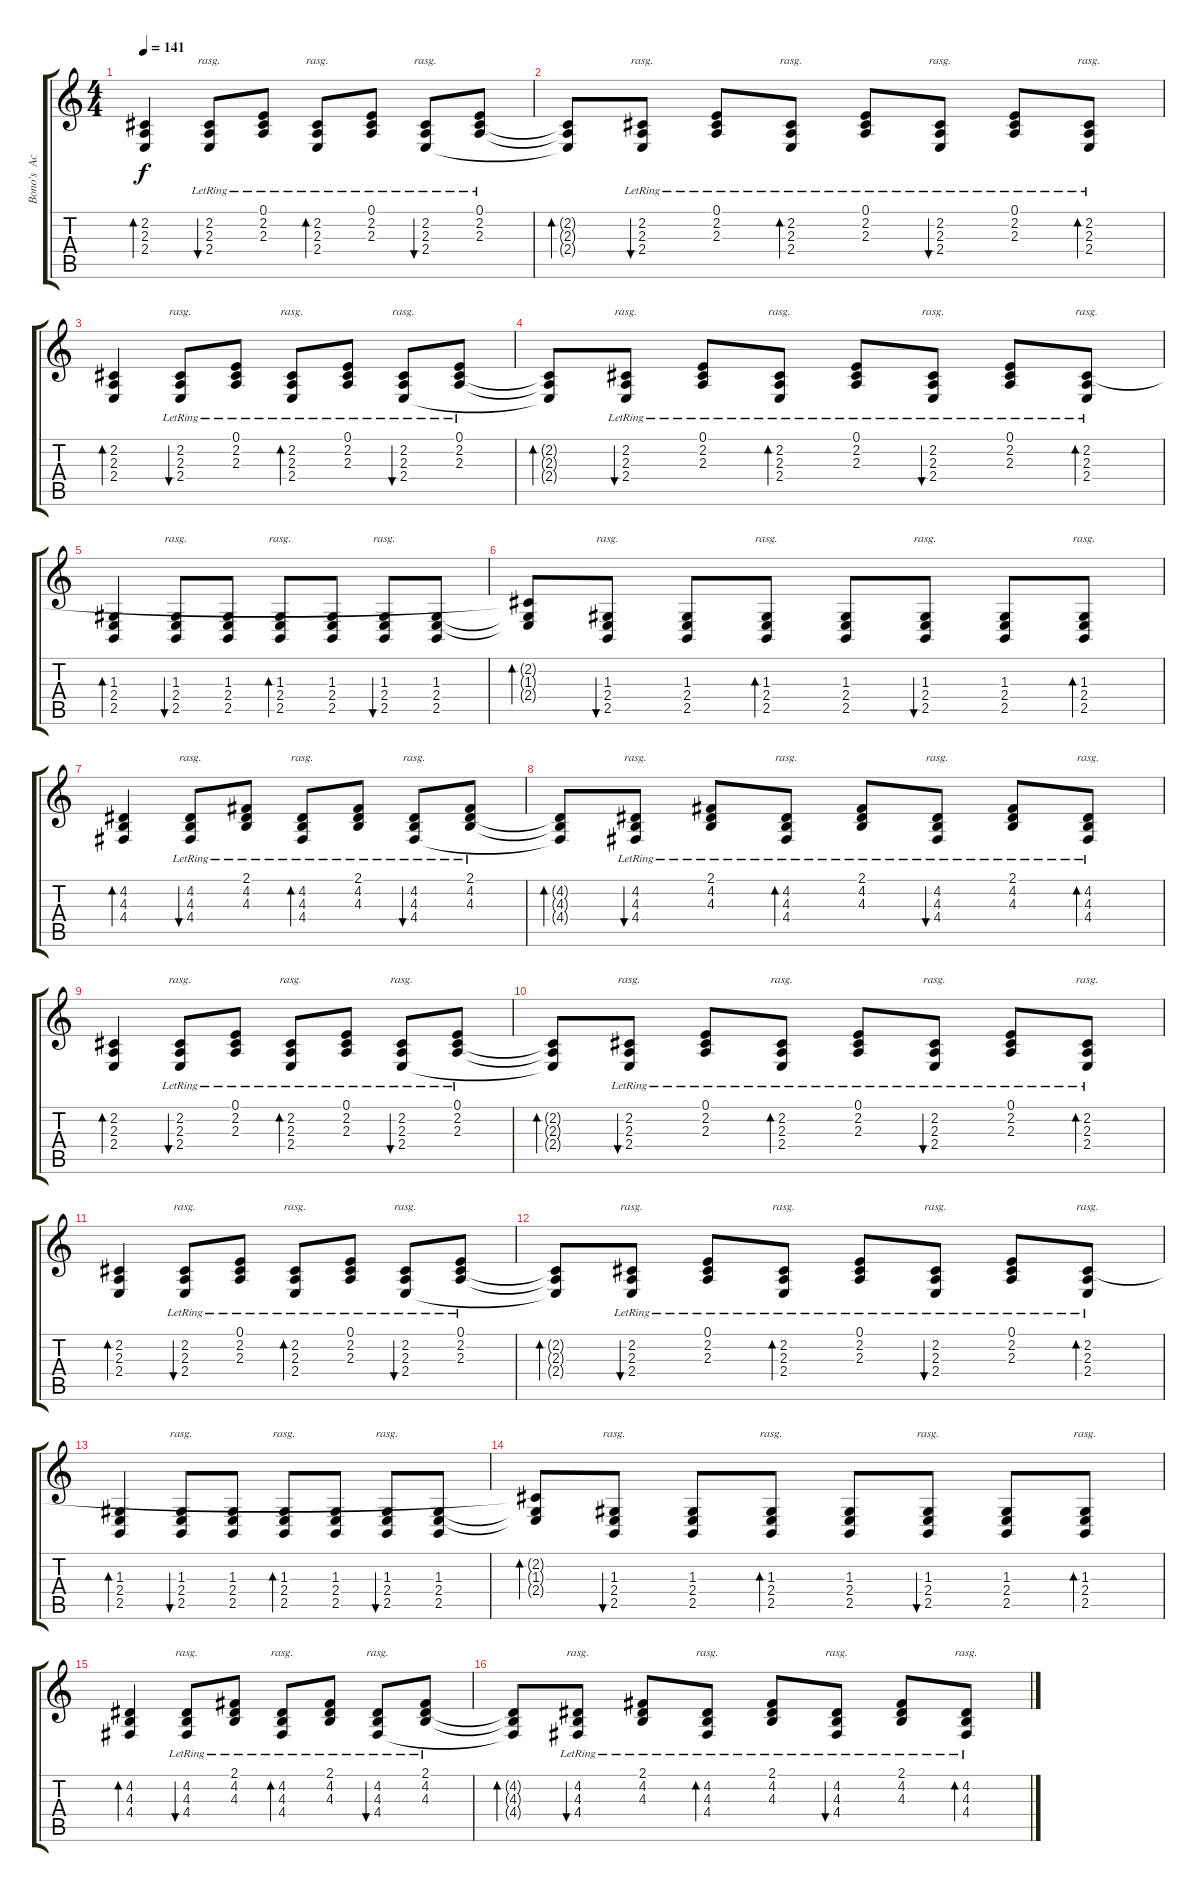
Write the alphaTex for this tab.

\track ("Bono's  Acoustic Guitar" "Bono's  Ac") {instrument brightacousticpiano}
\staff {score tabs}
\tuning (E4 B3 G3 D3 A2 E2) {hide}
\ts (4 4)
\tempo 141
\clef g2
\ks c
(2.2 2.3 2.4).4{bd 120 dy f} (2.2{lr} 2.3 2.4).8{bu 120 rasg ii} (0.1{lr} 2.2 2.3).8 (2.2{lr} 2.3 2.4).8{bd 120 rasg ii} (0.1{lr} 2.2 2.3).8 (2.2{lr} 2.3 2.4).8{bu 120 rasg ii} (0.1{lr} 2.2 2.3).8 |
(2.2{t} 2.3{t} 2.4{t}).8{bd 120} (2.2{lr} 2.3 2.4).8{bu 120 rasg ii} (0.1{lr} 2.2 2.3).8 (2.2{lr} 2.3 2.4).8{bd 120 rasg ii} (0.1{lr} 2.2 2.3).8 (2.2{lr} 2.3 2.4).8{bu 120 rasg ii} (0.1{lr} 2.2 2.3).8 (2.2{lr} 2.3 2.4).8{bd 120 rasg ii} |
(2.2 2.3 2.4).4{bd 120} (2.2{lr} 2.3 2.4).8{bu 120 rasg ii} (0.1{lr} 2.2 2.3).8 (2.2{lr} 2.3 2.4).8{bd 120 rasg ii} (0.1{lr} 2.2 2.3).8 (2.2{lr} 2.3 2.4).8{bu 120 rasg ii} (0.1{lr} 2.2 2.3).8 |
(2.2{t} 2.3{t} 2.4{t}).8{bd 120} (2.2{lr} 2.3 2.4).8{bu 120 rasg ii} (0.1{lr} 2.2 2.3).8 (2.2{lr} 2.3 2.4).8{bd 120 rasg ii} (0.1{lr} 2.2 2.3).8 (2.2{lr} 2.3 2.4).8{bu 120 rasg ii} (0.1{lr} 2.2 2.3).8 (2.2{lr} 2.3 2.4).8{bd 120 rasg ii} |
(1.3 2.4 2.5).4{bd 120} (1.3 2.4 2.5).8{bu 120 rasg ii} (1.3 2.4 2.5).8 (1.3 2.4 2.5).8{bd 120 rasg ii} (1.3 2.4 2.5).8 (1.3 2.4 2.5).8{bu 120 rasg ii} (1.3 2.4 2.5).8 |
(2.2{t} 1.3{t} 2.4{t}).8{bd 120} (1.3 2.4 2.5).8{bu 120 rasg ii} (1.3 2.4 2.5).8 (1.3 2.4 2.5).8{bd 120 rasg ii} (1.3 2.4 2.5).8 (1.3 2.4 2.5).8{bu 120 rasg ii} (1.3 2.4 2.5).8 (1.3 2.4 2.5).8{bd 120 rasg ii} |
(4.2 4.3 4.4).4{bd 120} (4.2{lr} 4.3 4.4).8{bu 120 rasg ii} (2.1{lr} 4.2 4.3).8 (4.2{lr} 4.3 4.4).8{bd 120 rasg ii} (2.1{lr} 4.2 4.3).8 (4.2{lr} 4.3 4.4).8{bu 120 rasg ii} (2.1{lr} 4.2 4.3).8 |
(4.2{t} 4.3{t} 4.4{t}).8{bd 120} (4.2{lr} 4.3 4.4).8{bu 120 rasg ii} (2.1{lr} 4.2 4.3).8 (4.2{lr} 4.3 4.4).8{bd 120 rasg ii} (2.1{lr} 4.2 4.3).8 (4.2{lr} 4.3 4.4).8{bu 120 rasg ii} (2.1{lr} 4.2 4.3).8 (4.2{lr} 4.3 4.4).8{bd 120 rasg ii} |
(2.2 2.3 2.4).4{bd 120} (2.2{lr} 2.3 2.4).8{bu 120 rasg ii} (0.1{lr} 2.2 2.3).8 (2.2{lr} 2.3 2.4).8{bd 120 rasg ii} (0.1{lr} 2.2 2.3).8 (2.2{lr} 2.3 2.4).8{bu 120 rasg ii} (0.1{lr} 2.2 2.3).8 |
(2.2{t} 2.3{t} 2.4{t}).8{bd 120} (2.2{lr} 2.3 2.4).8{bu 120 rasg ii} (0.1{lr} 2.2 2.3).8 (2.2{lr} 2.3 2.4).8{bd 120 rasg ii} (0.1{lr} 2.2 2.3).8 (2.2{lr} 2.3 2.4).8{bu 120 rasg ii} (0.1{lr} 2.2 2.3).8 (2.2{lr} 2.3 2.4).8{bd 120 rasg ii} |
(2.2 2.3 2.4).4{bd 120} (2.2{lr} 2.3 2.4).8{bu 120 rasg ii} (0.1{lr} 2.2 2.3).8 (2.2{lr} 2.3 2.4).8{bd 120 rasg ii} (0.1{lr} 2.2 2.3).8 (2.2{lr} 2.3 2.4).8{bu 120 rasg ii} (0.1{lr} 2.2 2.3).8 |
(2.2{t} 2.3{t} 2.4{t}).8{bd 120} (2.2{lr} 2.3 2.4).8{bu 120 rasg ii} (0.1{lr} 2.2 2.3).8 (2.2{lr} 2.3 2.4).8{bd 120 rasg ii} (0.1{lr} 2.2 2.3).8 (2.2{lr} 2.3 2.4).8{bu 120 rasg ii} (0.1{lr} 2.2 2.3).8 (2.2{lr} 2.3 2.4).8{bd 120 rasg ii} |
(1.3 2.4 2.5).4{bd 120} (1.3 2.4 2.5).8{bu 120 rasg ii} (1.3 2.4 2.5).8 (1.3 2.4 2.5).8{bd 120 rasg ii} (1.3 2.4 2.5).8 (1.3 2.4 2.5).8{bu 120 rasg ii} (1.3 2.4 2.5).8 |
(2.2{t} 1.3{t} 2.4{t}).8{bd 120} (1.3 2.4 2.5).8{bu 120 rasg ii} (1.3 2.4 2.5).8 (1.3 2.4 2.5).8{bd 120 rasg ii} (1.3 2.4 2.5).8 (1.3 2.4 2.5).8{bu 120 rasg ii} (1.3 2.4 2.5).8 (1.3 2.4 2.5).8{bd 120 rasg ii} |
(4.2 4.3 4.4).4{bd 120} (4.2{lr} 4.3 4.4).8{bu 120 rasg ii} (2.1{lr} 4.2 4.3).8 (4.2{lr} 4.3 4.4).8{bd 120 rasg ii} (2.1{lr} 4.2 4.3).8 (4.2{lr} 4.3 4.4).8{bu 120 rasg ii} (2.1{lr} 4.2 4.3).8 |
(4.2{t} 4.3{t} 4.4{t}).8{bd 120} (4.2{lr} 4.3 4.4).8{bu 120 rasg ii} (2.1{lr} 4.2 4.3).8 (4.2{lr} 4.3 4.4).8{bd 120 rasg ii} (2.1{lr} 4.2 4.3).8 (4.2{lr} 4.3 4.4).8{bu 120 rasg ii} (2.1{lr} 4.2 4.3).8 (4.2{lr} 4.3 4.4).8{bd 120 rasg ii}
